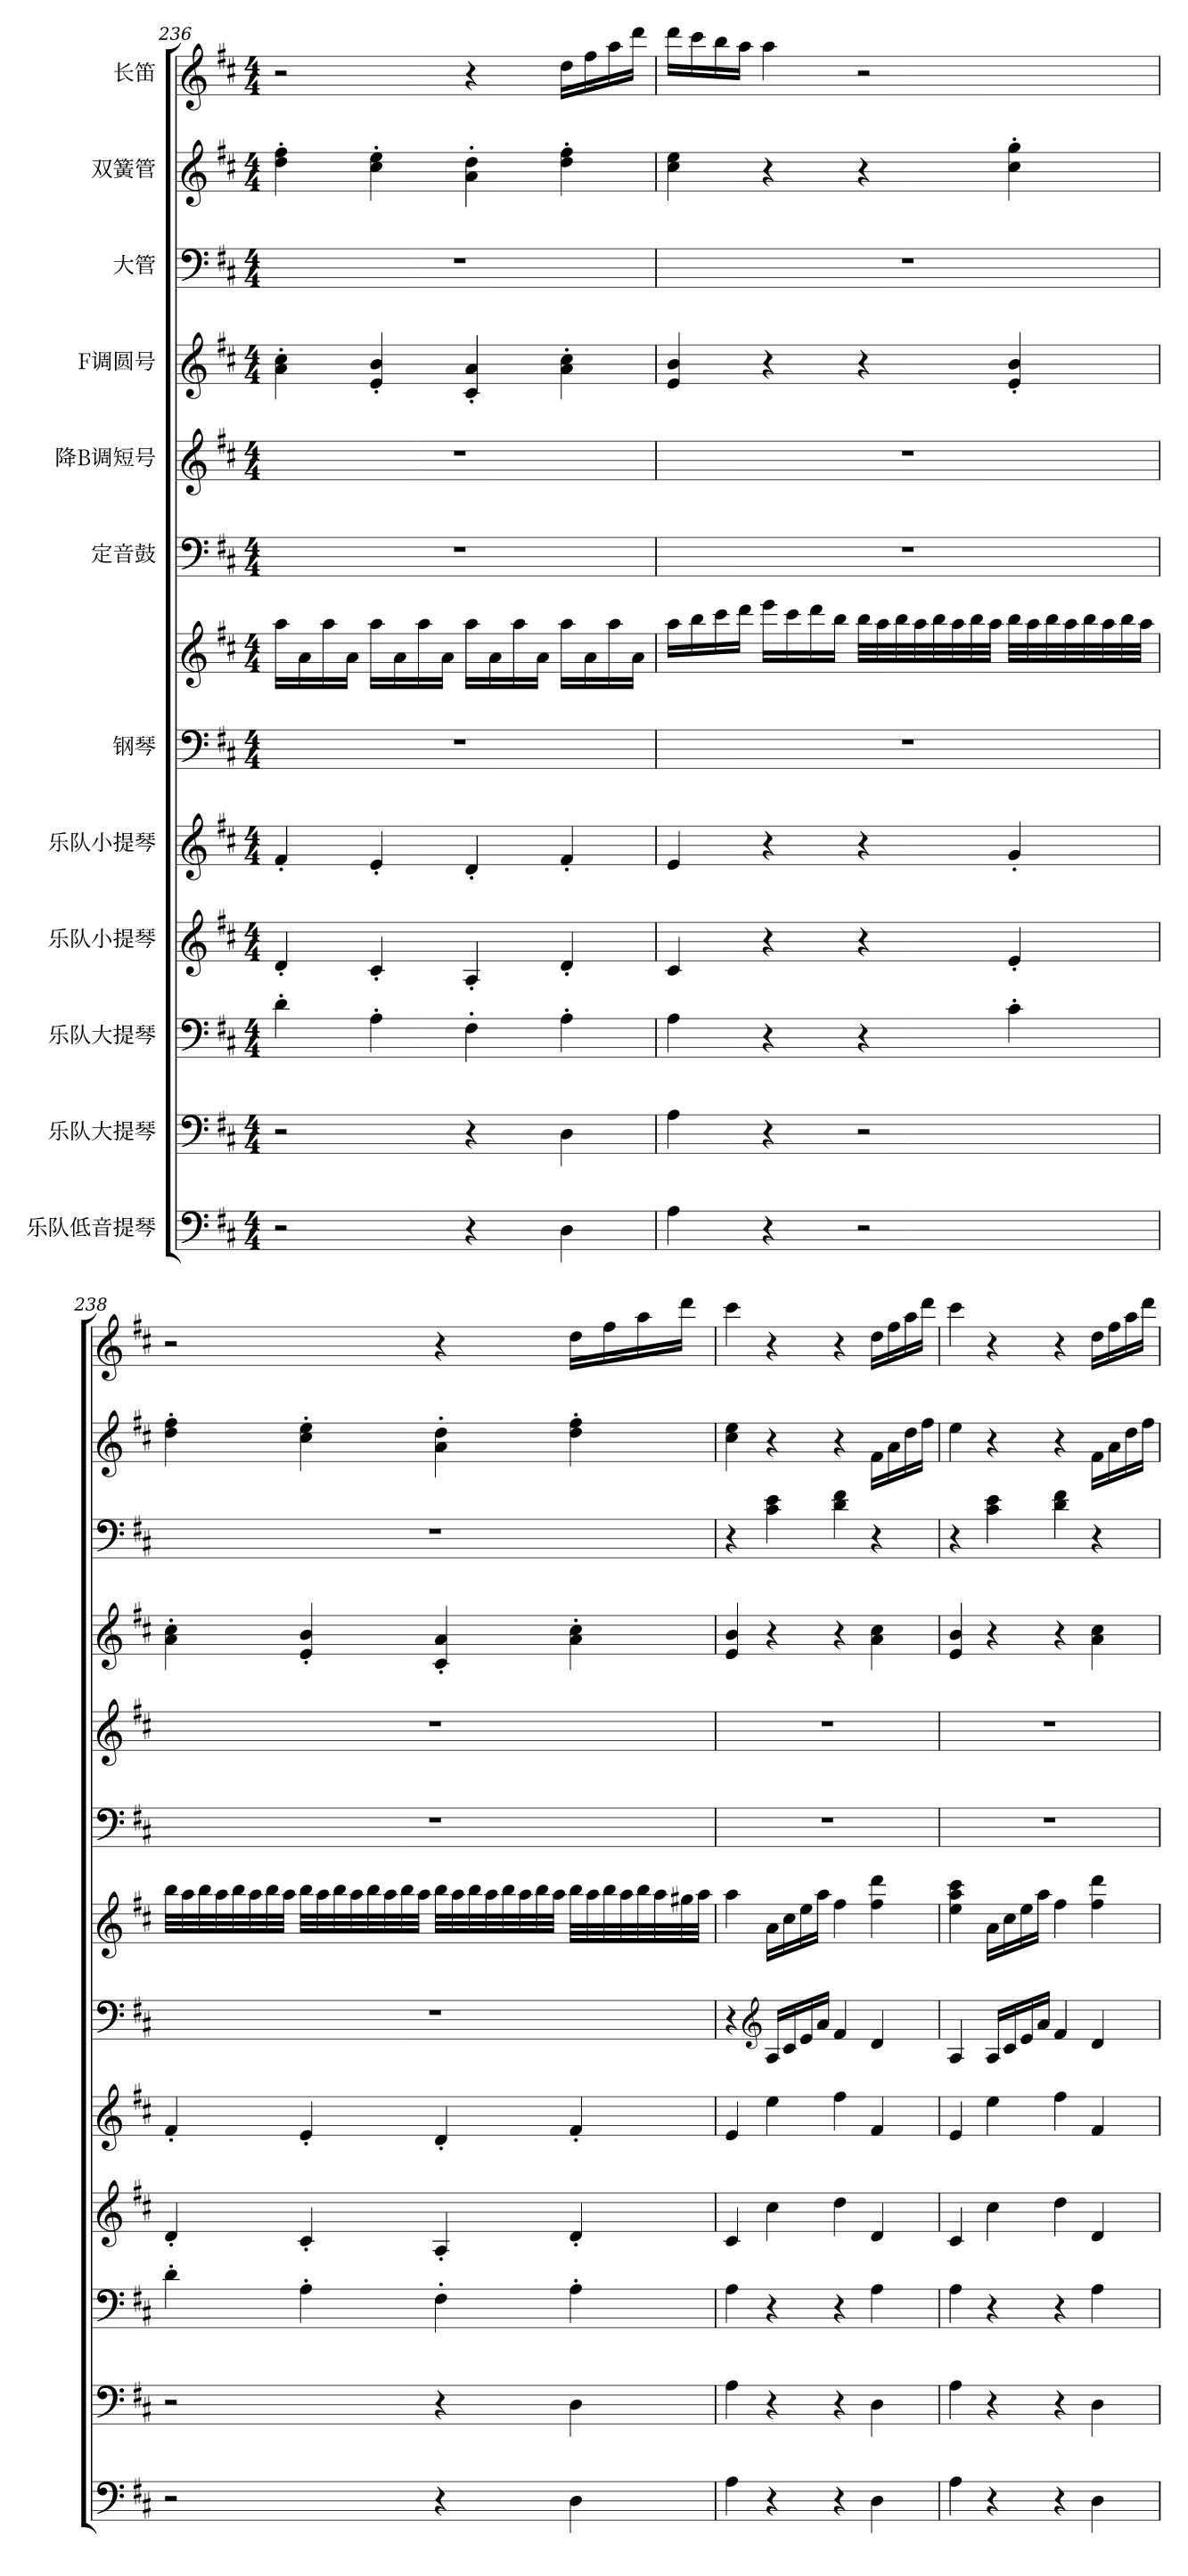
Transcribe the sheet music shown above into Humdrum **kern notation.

**kern	**kern	**kern	**kern	**kern	**kern	**kern	**kern	**kern	**kern	**kern	**kern	**kern
*part12	*part11	*part10	*part9	*part8	*part7	*part7	*part6	*part5	*part4	*part3	*part2	*part1
*staff13	*staff12	*staff11	*staff10	*staff9	*staff8	*staff7	*staff6	*staff5	*staff4	*staff3	*staff2	*staff1
*I"乐队低音提琴	*I"乐队大提琴	*I"乐队大提琴	*I"乐队小提琴	*I"乐队小提琴	*I"钢琴	*	*I"定音鼓	*I"降B调短号	*I"F调圆号	*I"大管	*I"双簧管	*I"长笛
*clefF4	*clefF4	*clefF4	*clefG2	*clefG2	*clefF4	*clefG2	*clefF4	*clefG2	*clefG2	*clefF4	*clefG2	*clefG2
*ITrd7c12	*	*	*	*	*	*	*	*ITrd1c2	*ITrd4c7	*	*	*
*k[f#c#]	*k[f#c#]	*k[f#c#]	*k[f#c#]	*k[f#c#]	*k[f#c#]	*k[f#c#]	*k[f#c#]	*k[]	*k[f#]	*k[f#c#]	*k[f#c#]	*k[f#c#]
*M4/4	*M4/4	*M4/4	*M4/4	*M4/4	*M4/4	*M4/4	*M4/4	*M4/4	*M4/4	*M4/4	*M4/4	*M4/4
=236	=236	=236	=236	=236	=236	=236	=236	=236	=236	=236	=236	=236
2r	2r	4d'\	4d'/	4f#'/	1r	16aa\LL	1r	1r	4d\' 4f#\'	1r	4dd\' 4ff#\'	2r
.	.	.	.	.	.	16a\	.	.	.	.	.	.
.	.	.	.	.	.	16aa\	.	.	.	.	.	.
.	.	.	.	.	.	16a\JJ	.	.	.	.	.	.
.	.	4A'\	4c#'/	4e'/	.	16aa\LL	.	.	4A/' 4e/'	.	4cc#\' 4ee\'	.
.	.	.	.	.	.	16a\	.	.	.	.	.	.
.	.	.	.	.	.	16aa\	.	.	.	.	.	.
.	.	.	.	.	.	16a\JJ	.	.	.	.	.	.
4r	4r	4F#'\	4A'/	4d'/	.	16aa\LL	.	.	4F#/' 4d/'	.	4a\' 4dd\'	4r
.	.	.	.	.	.	16a\	.	.	.	.	.	.
.	.	.	.	.	.	16aa\	.	.	.	.	.	.
.	.	.	.	.	.	16a\JJ	.	.	.	.	.	.
4DD\	4D\	4A'\	4d'/	4f#'/	.	16aa\LL	.	.	4d\' 4f#\'	.	4dd\' 4ff#\'	16dd\LL
.	.	.	.	.	.	16a\	.	.	.	.	.	16ff#\
.	.	.	.	.	.	16aa\	.	.	.	.	.	16aa\
.	.	.	.	.	.	16a\JJ	.	.	.	.	.	16ddd\JJ
!!LO:PB:g=z
=237	=237	=237	=237	=237	=237	=237	=237	=237	=237	=237	=237	=237
4AA\	4A\	4A\	4c#/	4e/	1r	16aa\LL	1r	1r	4A/ 4e/	1r	4cc#\ 4ee\	16ddd\LL
.	.	.	.	.	.	16bb\	.	.	.	.	.	16ccc#\
.	.	.	.	.	.	16ccc#\	.	.	.	.	.	16bb\
.	.	.	.	.	.	16ddd\JJ	.	.	.	.	.	16aa\JJ
4r	4r	4r	4r	4r	.	16eee\LL	.	.	4r	.	4r	4aa\
.	.	.	.	.	.	16ccc#\	.	.	.	.	.	.
.	.	.	.	.	.	16ddd\	.	.	.	.	.	.
.	.	.	.	.	.	16bb\JJ	.	.	.	.	.	.
2r	2r	4r	4r	4r	.	32bb\LLL	.	.	4r	.	4r	2r
.	.	.	.	.	.	32aa\	.	.	.	.	.	.
.	.	.	.	.	.	32bb\	.	.	.	.	.	.
.	.	.	.	.	.	32aa\	.	.	.	.	.	.
.	.	.	.	.	.	32bb\	.	.	.	.	.	.
.	.	.	.	.	.	32aa\	.	.	.	.	.	.
.	.	.	.	.	.	32bb\	.	.	.	.	.	.
.	.	.	.	.	.	32aa\JJJ	.	.	.	.	.	.
.	.	4c#'\	4e'/	4g'/	.	32bb\LLL	.	.	4A/' 4e/'	.	4cc#\' 4gg\'	.
.	.	.	.	.	.	32aa\	.	.	.	.	.	.
.	.	.	.	.	.	32bb\	.	.	.	.	.	.
.	.	.	.	.	.	32aa\	.	.	.	.	.	.
.	.	.	.	.	.	32bb\	.	.	.	.	.	.
.	.	.	.	.	.	32aa\	.	.	.	.	.	.
.	.	.	.	.	.	32bb\	.	.	.	.	.	.
.	.	.	.	.	.	32aa\JJJ	.	.	.	.	.	.
!!LO:PB:g=z
=238	=238	=238	=238	=238	=238	=238	=238	=238	=238	=238	=238	=238
2r	2r	4d'\	4d'/	4f#'/	1r	32bb\LLL	1r	1r	4d\' 4f#\'	1r	4dd\' 4ff#\'	2r
.	.	.	.	.	.	32aa\	.	.	.	.	.	.
.	.	.	.	.	.	32bb\	.	.	.	.	.	.
.	.	.	.	.	.	32aa\	.	.	.	.	.	.
.	.	.	.	.	.	32bb\	.	.	.	.	.	.
.	.	.	.	.	.	32aa\	.	.	.	.	.	.
.	.	.	.	.	.	32bb\	.	.	.	.	.	.
.	.	.	.	.	.	32aa\JJJ	.	.	.	.	.	.
.	.	4A'\	4c#'/	4e'/	.	32bb\LLL	.	.	4A/' 4e/'	.	4cc#\' 4ee\'	.
.	.	.	.	.	.	32aa\	.	.	.	.	.	.
.	.	.	.	.	.	32bb\	.	.	.	.	.	.
.	.	.	.	.	.	32aa\	.	.	.	.	.	.
.	.	.	.	.	.	32bb\	.	.	.	.	.	.
.	.	.	.	.	.	32aa\	.	.	.	.	.	.
.	.	.	.	.	.	32bb\	.	.	.	.	.	.
.	.	.	.	.	.	32aa\JJJ	.	.	.	.	.	.
4r	4r	4F#'\	4A'/	4d'/	.	32bb\LLL	.	.	4F#/' 4d/'	.	4a\' 4dd\'	4r
.	.	.	.	.	.	32aa\	.	.	.	.	.	.
.	.	.	.	.	.	32bb\	.	.	.	.	.	.
.	.	.	.	.	.	32aa\	.	.	.	.	.	.
.	.	.	.	.	.	32bb\	.	.	.	.	.	.
.	.	.	.	.	.	32aa\	.	.	.	.	.	.
.	.	.	.	.	.	32bb\	.	.	.	.	.	.
.	.	.	.	.	.	32aa\JJJ	.	.	.	.	.	.
4DD\	4D\	4A'\	4d'/	4f#'/	.	32bb\LLL	.	.	4d\' 4f#\'	.	4dd\' 4ff#\'	16dd\LL
.	.	.	.	.	.	32aa\	.	.	.	.	.	.
.	.	.	.	.	.	32bb\	.	.	.	.	.	16ff#\
.	.	.	.	.	.	32aa\	.	.	.	.	.	.
.	.	.	.	.	.	32bb\	.	.	.	.	.	16aa\
.	.	.	.	.	.	32aa\	.	.	.	.	.	.
.	.	.	.	.	.	32gg#X\	.	.	.	.	.	16ddd\JJ
.	.	.	.	.	.	32aa\JJJ	.	.	.	.	.	.
!!LO:PB:g=z
=239	=239	=239	=239	=239	=239	=239	=239	=239	=239	=239	=239	=239
4AA\	4A\	4A\	4c#/	4e/	4r	4aa\	1r	1r	4A/ 4e/	4r	4cc#\ 4ee\	4ccc#\
*	*	*	*	*	*clefG2	*	*	*	*	*	*	*
4r	4r	4r	4cc#\	4ee\	16A/LL	16a\LL	.	.	4r	4c#\ 4e\	4r	4r
.	.	.	.	.	16c#/	16cc#\	.	.	.	.	.	.
.	.	.	.	.	16e/	16ee\	.	.	.	.	.	.
.	.	.	.	.	16a/JJ	16aa\JJ	.	.	.	.	.	.
4r	4r	4r	4dd\	4ff#\	4f#/	4ff#\	.	.	4r	4d\ 4f#\	4r	4r
4DD\	4D\	4A\	4d/	4f#/	4d/	4ff#\ 4ddd\	.	.	4d\ 4f#\	4r	16f#\LL	16dd\LL
.	.	.	.	.	.	.	.	.	.	.	16a\	16ff#\
.	.	.	.	.	.	.	.	.	.	.	16dd\	16aa\
.	.	.	.	.	.	.	.	.	.	.	16ff#\JJ	16ddd\JJ
=240	=240	=240	=240	=240	=240	=240	=240	=240	=240	=240	=240	=240
4AA\	4A\	4A\	4c#/	4e/	4A/	4ee\ 4aa\ 4ccc#\	1r	1r	4A/ 4e/	4r	4ee\	4ccc#\
4r	4r	4r	4cc#\	4ee\	16A/LL	16a\LL	.	.	4r	4c#\ 4e\	4r	4r
.	.	.	.	.	16c#/	16cc#\	.	.	.	.	.	.
.	.	.	.	.	16e/	16ee\	.	.	.	.	.	.
.	.	.	.	.	16a/JJ	16aa\JJ	.	.	.	.	.	.
4r	4r	4r	4dd\	4ff#\	4f#/	4ff#\	.	.	4r	4d\ 4f#\	4r	4r
4DD\	4D\	4A\	4d/	4f#/	4d/	4ff#\ 4ddd\	.	.	4d\ 4f#\	4r	16f#\LL	16dd\LL
.	.	.	.	.	.	.	.	.	.	.	16a\	16ff#\
.	.	.	.	.	.	.	.	.	.	.	16dd\	16aa\
.	.	.	.	.	.	.	.	.	.	.	16ff#\JJ	16ddd\JJ
=	=	=	=	=	=	=	=	=	=	=	=	=
*-	*-	*-	*-	*-	*-	*-	*-	*-	*-	*-	*-	*-
